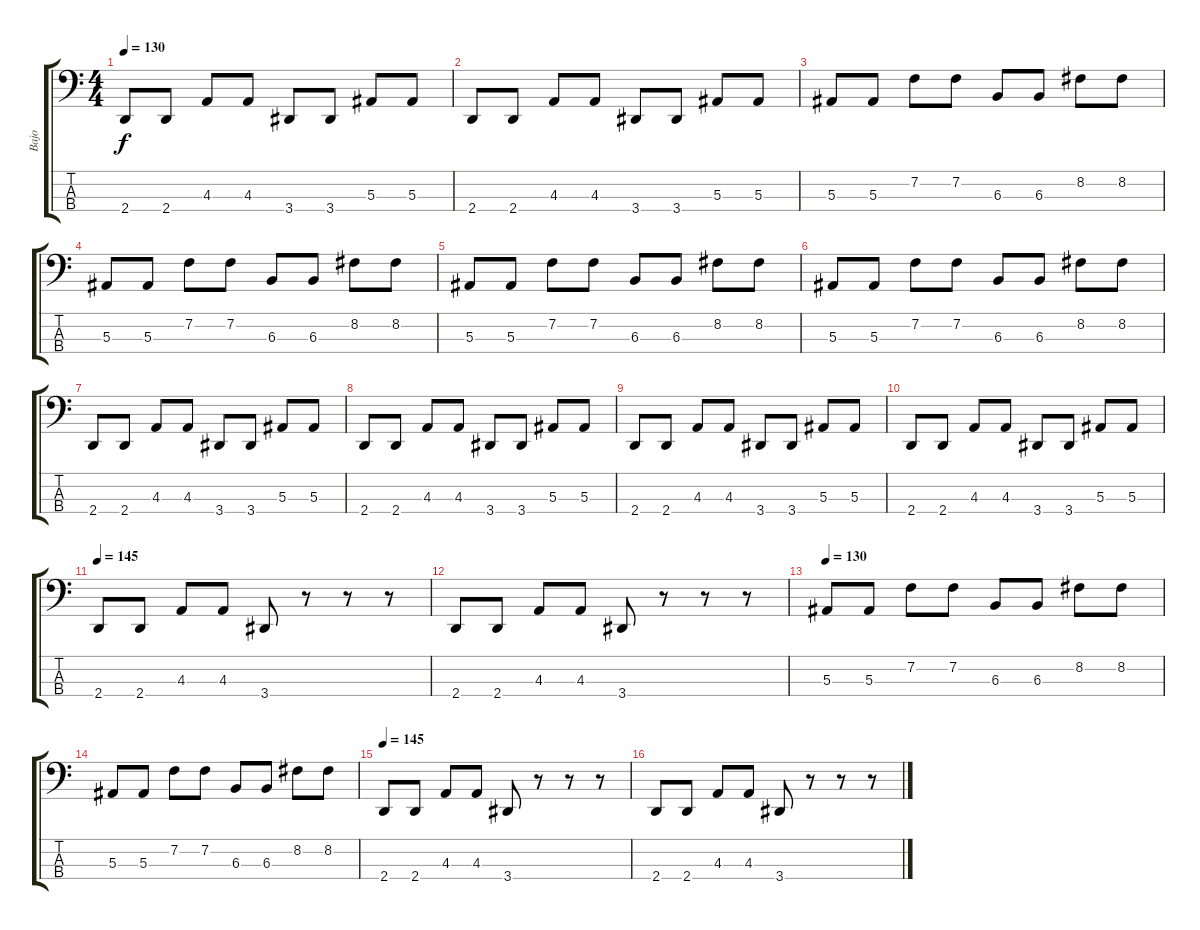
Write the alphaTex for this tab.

\track ("Bajo" "Bajo") {instrument electricbassfinger}
\staff {score tabs}
\tuning (Eb2 Bb1 F1 C1) {hide}
\ts (4 4)
\tempo 130
\clef f4
\ks c
2.4.8{dy f} 2.4.8 4.3.8 4.3.8 3.4.8 3.4.8 5.3.8 5.3.8 |
2.4.8 2.4.8 4.3.8 4.3.8 3.4.8 3.4.8 5.3.8 5.3.8 |
5.3.8 5.3.8 7.2.8 7.2.8 6.3.8 6.3.8 8.2.8 8.2.8 |
5.3.8 5.3.8 7.2.8 7.2.8 6.3.8 6.3.8 8.2.8 8.2.8 |
5.3.8 5.3.8 7.2.8 7.2.8 6.3.8 6.3.8 8.2.8 8.2.8 |
5.3.8 5.3.8 7.2.8 7.2.8 6.3.8 6.3.8 8.2.8 8.2.8 |
2.4.8 2.4.8 4.3.8 4.3.8 3.4.8 3.4.8 5.3.8 5.3.8 |
2.4.8 2.4.8 4.3.8 4.3.8 3.4.8 3.4.8 5.3.8 5.3.8 |
2.4.8 2.4.8 4.3.8 4.3.8 3.4.8 3.4.8 5.3.8 5.3.8 |
2.4.8 2.4.8 4.3.8 4.3.8 3.4.8 3.4.8 5.3.8 5.3.8 |
\tempo 145
2.4.8 2.4.8 4.3.8 4.3.8 3.4.8 r.8 r.8 r.8 |
2.4.8 2.4.8 4.3.8 4.3.8 3.4.8 r.8 r.8 r.8 |
\tempo 130
5.3.8 5.3.8 7.2.8 7.2.8 6.3.8 6.3.8 8.2.8 8.2.8 |
5.3.8 5.3.8 7.2.8 7.2.8 6.3.8 6.3.8 8.2.8 8.2.8 |
\tempo 145
2.4.8 2.4.8 4.3.8 4.3.8 3.4.8 r.8 r.8 r.8 |
2.4.8 2.4.8 4.3.8 4.3.8 3.4.8 r.8 r.8 r.8
